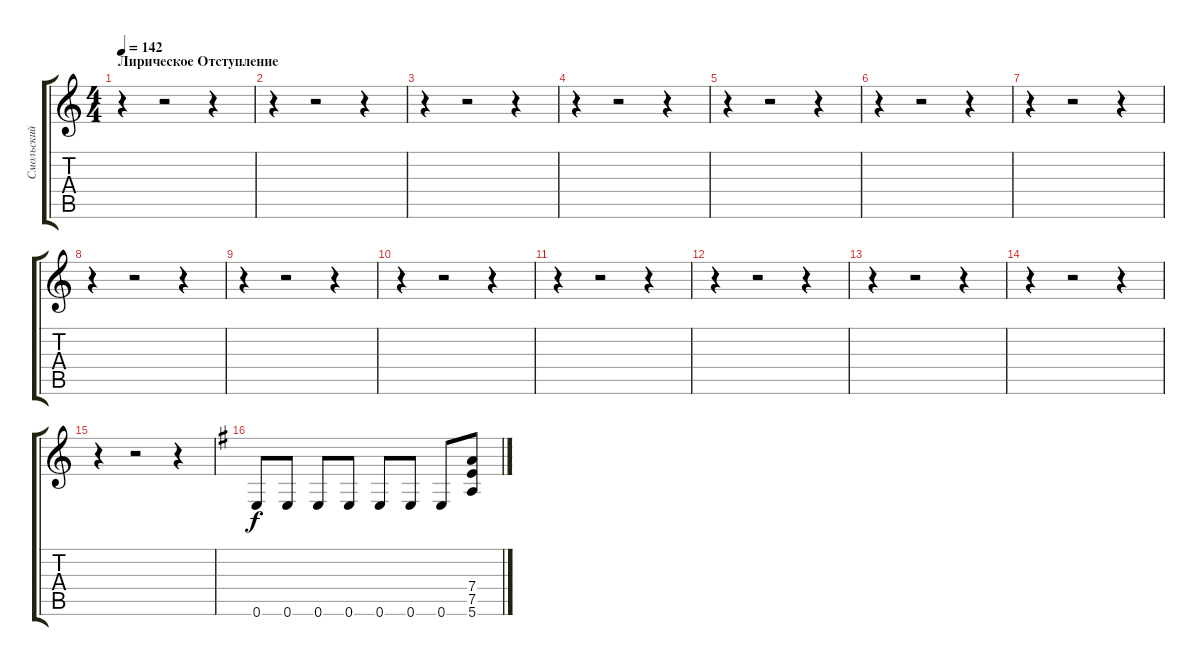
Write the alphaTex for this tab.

\track ("Смольский" "Смольский") {instrument distortionguitar}
\staff {score tabs}
\tuning (E4 B3 G3 D3 A2 E2) {hide}
\ts (4 4)
\section ("" "Лирическое Отступление")
\tempo 142
\clef g2
\ks c
r.4{dy f} r.2 r.4 |
r.4 r.2 r.4 |
r.4 r.2 r.4 |
r.4 r.2 r.4 |
r.4 r.2 r.4 |
r.4 r.2 r.4 |
r.4 r.2 r.4 |
r.4 r.2 r.4 |
r.4 r.2 r.4 |
r.4 r.2 r.4 |
r.4 r.2 r.4 |
r.4 r.2 r.4 |
r.4 r.2 r.4 |
r.4 r.2 r.4 |
r.4 r.2 r.4 |
\ks eminor
0.6.8 0.6.8 0.6.8 0.6.8 0.6.8 0.6.8 0.6.8 (7.4 7.5 5.6).8
